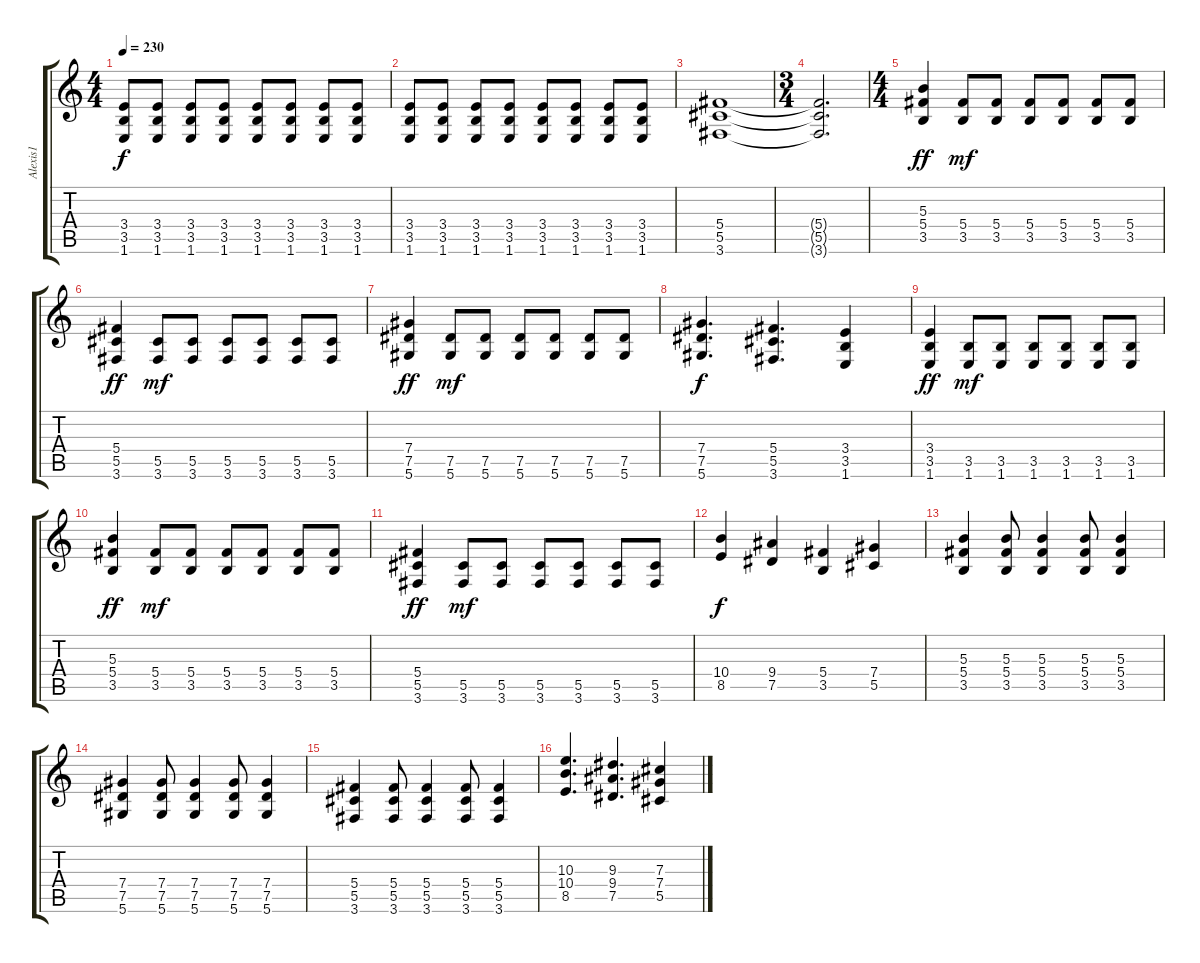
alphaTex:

\track ("Alexis1" "Alexis1") {instrument distortionguitar}
\staff {score tabs}
\tuning (Eb4 Bb3 Gb3 Db3 Ab2 Eb2) {hide}
\ts (4 4)
\tempo 230
\clef g2
\ks c
(3.4 3.5 1.6).8{dy f} (3.4 3.5 1.6).8 (3.4 3.5 1.6).8 (3.4 3.5 1.6).8 (3.4 3.5 1.6).8 (3.4 3.5 1.6).8 (3.4 3.5 1.6).8 (3.4 3.5 1.6).8 |
(3.4 3.5 1.6).8 (3.4 3.5 1.6).8 (3.4 3.5 1.6).8 (3.4 3.5 1.6).8 (3.4 3.5 1.6).8 (3.4 3.5 1.6).8 (3.4 3.5 1.6).8 (3.4 3.5 1.6).8 |
(5.4 5.5 3.6).1 |
\ts (3 4)
(5.4{t} 5.5{t} 3.6{t}).2{d} |
\ts (4 4)
(5.3 5.4 3.5).4{dy ff} (5.4 3.5).8{dy mf} (5.4 3.5).8 (5.4 3.5).8 (5.4 3.5).8 (5.4 3.5).8 (5.4 3.5).8 |
(5.4 5.5 3.6).4{dy ff} (5.5 3.6).8{dy mf} (5.5 3.6).8 (5.5 3.6).8 (5.5 3.6).8 (5.5 3.6).8 (5.5 3.6).8 |
(7.4 7.5 5.6).4{dy ff} (7.5 5.6).8{dy mf} (7.5 5.6).8 (7.5 5.6).8 (7.5 5.6).8 (7.5 5.6).8 (7.5 5.6).8 |
(7.4 7.5 5.6).4{d dy f} (5.4 5.5 3.6).4{d} (3.4 3.5 1.6).4 |
(3.4 3.5 1.6).4{dy ff} (3.5 1.6).8{dy mf} (3.5 1.6).8 (3.5 1.6).8 (3.5 1.6).8 (3.5 1.6).8 (3.5 1.6).8 |
(5.3 5.4 3.5).4{dy ff} (5.4 3.5).8{dy mf} (5.4 3.5).8 (5.4 3.5).8 (5.4 3.5).8 (5.4 3.5).8 (5.4 3.5).8 |
(5.4 5.5 3.6).4{dy ff} (5.5 3.6).8{dy mf} (5.5 3.6).8 (5.5 3.6).8 (5.5 3.6).8 (5.5 3.6).8 (5.5 3.6).8 |
(10.4 8.5).4{dy f} (9.4 7.5).4 (5.4 3.5).4 (7.4 5.5).4 |
(5.3 5.4 3.5).4 (5.3 5.4 3.5).8 (5.3 5.4 3.5).4 (5.3 5.4 3.5).8 (5.3 5.4 3.5).4 |
(7.4 7.5 5.6).4 (7.4 7.5 5.6).8 (7.4 7.5 5.6).4 (7.4 7.5 5.6).8 (7.4 7.5 5.6).4 |
(5.4 5.5 3.6).4 (5.4 5.5 3.6).8 (5.4 5.5 3.6).4 (5.4 5.5 3.6).8 (5.4 5.5 3.6).4 |
(10.3 10.4 8.5).4{d} (9.3 9.4 7.5).4{d} (7.3 7.4 5.5).4
